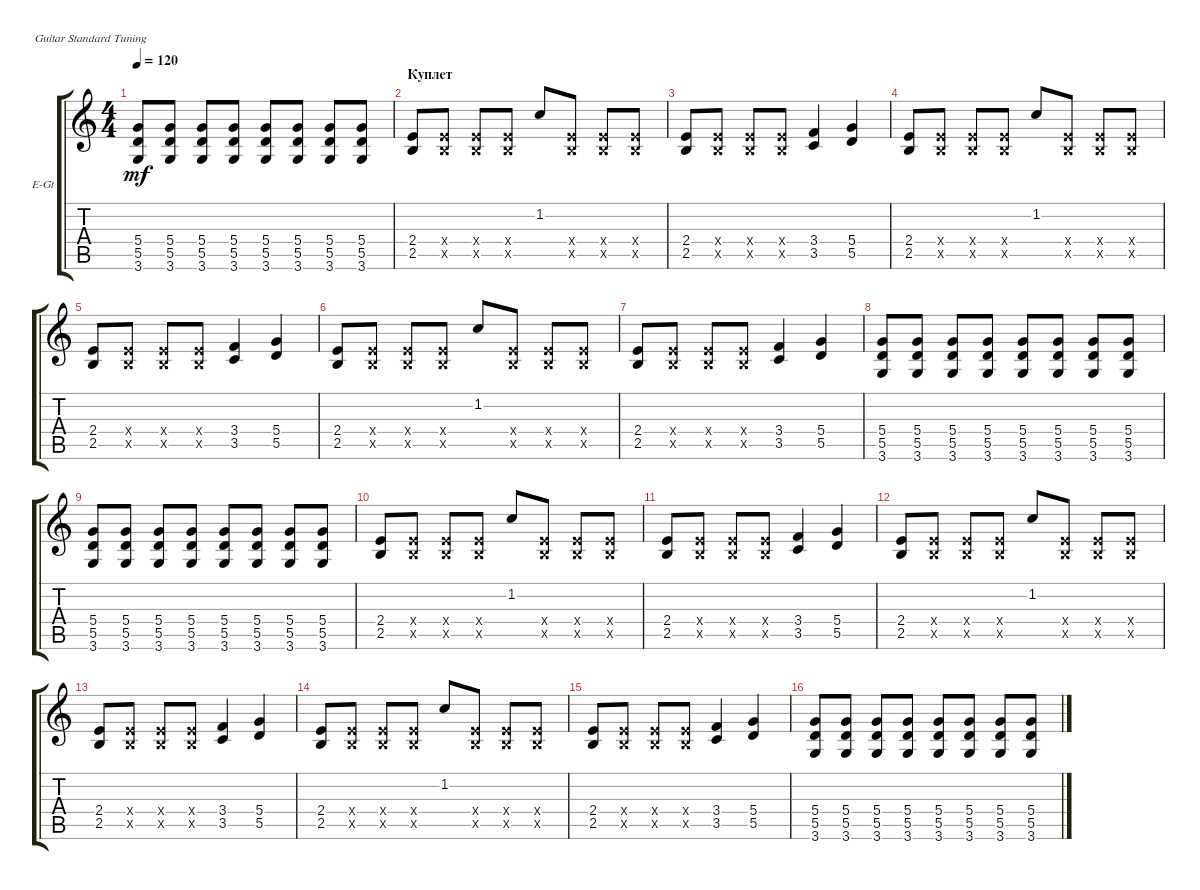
\defaultSystemsLayout 4
\bracketExtendMode groupsimilarinstruments
\firstSystemTrackNameOrientation horizontal
\otherSystemsTrackNameOrientation horizontal
\track ("Electric Guitar" "E-Gt") {instrument overdrivenguitar}
\staff {score tabs}
\tuning (E4 B3 G3 D3 A2 E2)
\ts (4 4)
\tempo 120
\clef g2
\ks c
(5.5 5.4 3.6).8{dy mf} (5.5 5.4 3.6).8 (5.5 5.4 3.6).8 (5.5 5.4 3.6).8 (5.5 5.4 3.6).8 (5.5 5.4 3.6).8 (5.5 5.4 3.6).8 (5.5 5.4 3.6).8 |
\section ("" "Куплет")
(2.5 2.4).8 (2.5{x} 2.4{x}).8 (2.4{x} 2.5{x}).8 (2.5{x} 2.4{x}).8 1.2.8 (2.5{x} 2.4{x}).8 (2.4{x} 2.5{x}).8 (2.5{x} 2.4{x}).8 |
(2.5 2.4).8 (2.5{x} 2.4{x}).8 (2.4{x} 2.5{x}).8 (2.5{x} 2.4{x}).8 (3.5 3.4).4 (5.4 5.5).4 |
(2.5 2.4).8 (2.5{x} 2.4{x}).8 (2.4{x} 2.5{x}).8 (2.5{x} 2.4{x}).8 1.2.8 (2.5{x} 2.4{x}).8 (2.4{x} 2.5{x}).8 (2.5{x} 2.4{x}).8 |
(2.5 2.4).8 (2.5{x} 2.4{x}).8 (2.4{x} 2.5{x}).8 (2.5{x} 2.4{x}).8 (3.5 3.4).4 (5.4 5.5).4 |
(2.5 2.4).8 (2.5{x} 2.4{x}).8 (2.4{x} 2.5{x}).8 (2.5{x} 2.4{x}).8 1.2.8 (2.5{x} 2.4{x}).8 (2.4{x} 2.5{x}).8 (2.5{x} 2.4{x}).8 |
(2.5 2.4).8 (2.5{x} 2.4{x}).8 (2.4{x} 2.5{x}).8 (2.5{x} 2.4{x}).8 (3.5 3.4).4 (5.4 5.5).4 |
(5.5 5.4 3.6).8 (5.5 5.4 3.6).8 (5.5 5.4 3.6).8 (5.5 5.4 3.6).8 (5.5 5.4 3.6).8 (5.5 5.4 3.6).8 (5.5 5.4 3.6).8 (5.5 5.4 3.6).8 |
(5.5 5.4 3.6).8 (5.5 5.4 3.6).8 (5.5 5.4 3.6).8 (5.5 5.4 3.6).8 (5.5 5.4 3.6).8 (5.5 5.4 3.6).8 (5.5 5.4 3.6).8 (5.5 5.4 3.6).8 |
(2.5 2.4).8 (2.5{x} 2.4{x}).8 (2.4{x} 2.5{x}).8 (2.5{x} 2.4{x}).8 1.2.8 (2.5{x} 2.4{x}).8 (2.4{x} 2.5{x}).8 (2.5{x} 2.4{x}).8 |
(2.5 2.4).8 (2.5{x} 2.4{x}).8 (2.4{x} 2.5{x}).8 (2.5{x} 2.4{x}).8 (3.5 3.4).4 (5.4 5.5).4 |
(2.5 2.4).8 (2.5{x} 2.4{x}).8 (2.4{x} 2.5{x}).8 (2.5{x} 2.4{x}).8 1.2.8 (2.5{x} 2.4{x}).8 (2.4{x} 2.5{x}).8 (2.5{x} 2.4{x}).8 |
(2.5 2.4).8 (2.5{x} 2.4{x}).8 (2.4{x} 2.5{x}).8 (2.5{x} 2.4{x}).8 (3.5 3.4).4 (5.4 5.5).4 |
(2.5 2.4).8 (2.5{x} 2.4{x}).8 (2.4{x} 2.5{x}).8 (2.5{x} 2.4{x}).8 1.2.8 (2.5{x} 2.4{x}).8 (2.4{x} 2.5{x}).8 (2.5{x} 2.4{x}).8 |
(2.5 2.4).8 (2.5{x} 2.4{x}).8 (2.4{x} 2.5{x}).8 (2.5{x} 2.4{x}).8 (3.5 3.4).4 (5.4 5.5).4 |
(5.5 5.4 3.6).8 (5.5 5.4 3.6).8 (5.5 5.4 3.6).8 (5.5 5.4 3.6).8 (5.5 5.4 3.6).8 (5.5 5.4 3.6).8 (5.5 5.4 3.6).8 (5.5 5.4 3.6).8
